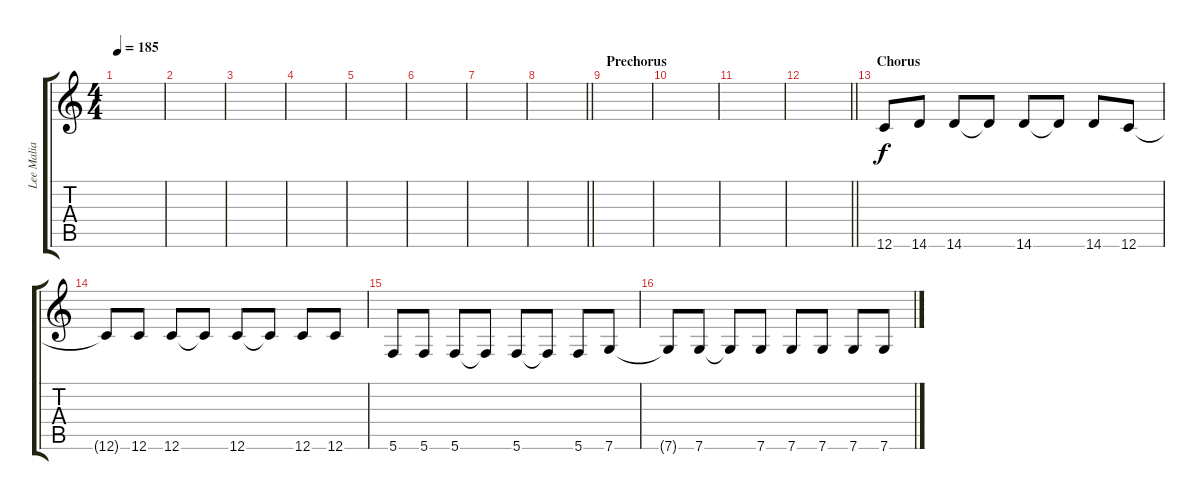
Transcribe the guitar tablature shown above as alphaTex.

\track ("Lee Malia" "Lee Malia") {instrument distortionguitar}
\staff {score tabs}
\tuning (C4 G3 Eb3 Bb2 F2 C2) {hide}
\ts (4 4)
\tempo 185
\clef g2
\ks c
|
|
|
|
|
|
|
\barLineRight lightlight
|
\section ("" "Prechorus")
|
|
|
\barLineRight lightlight
|
\section ("" "Chorus")
12.6.8 14.6.8 14.6.8 14.6{t}.8 14.6.8 14.6{t}.8 14.6.8 12.6.8 |
12.6{t}.8 12.6.8 12.6.8 12.6{t}.8 12.6.8 12.6{t}.8 12.6.8 12.6.8 |
5.6.8 5.6.8 5.6.8 5.6{t}.8 5.6.8 5.6{t}.8 5.6.8 7.6.8 |
7.6{t}.8 7.6.8 7.6{t}.8 7.6.8 7.6.8 7.6.8 7.6.8 7.6.8
